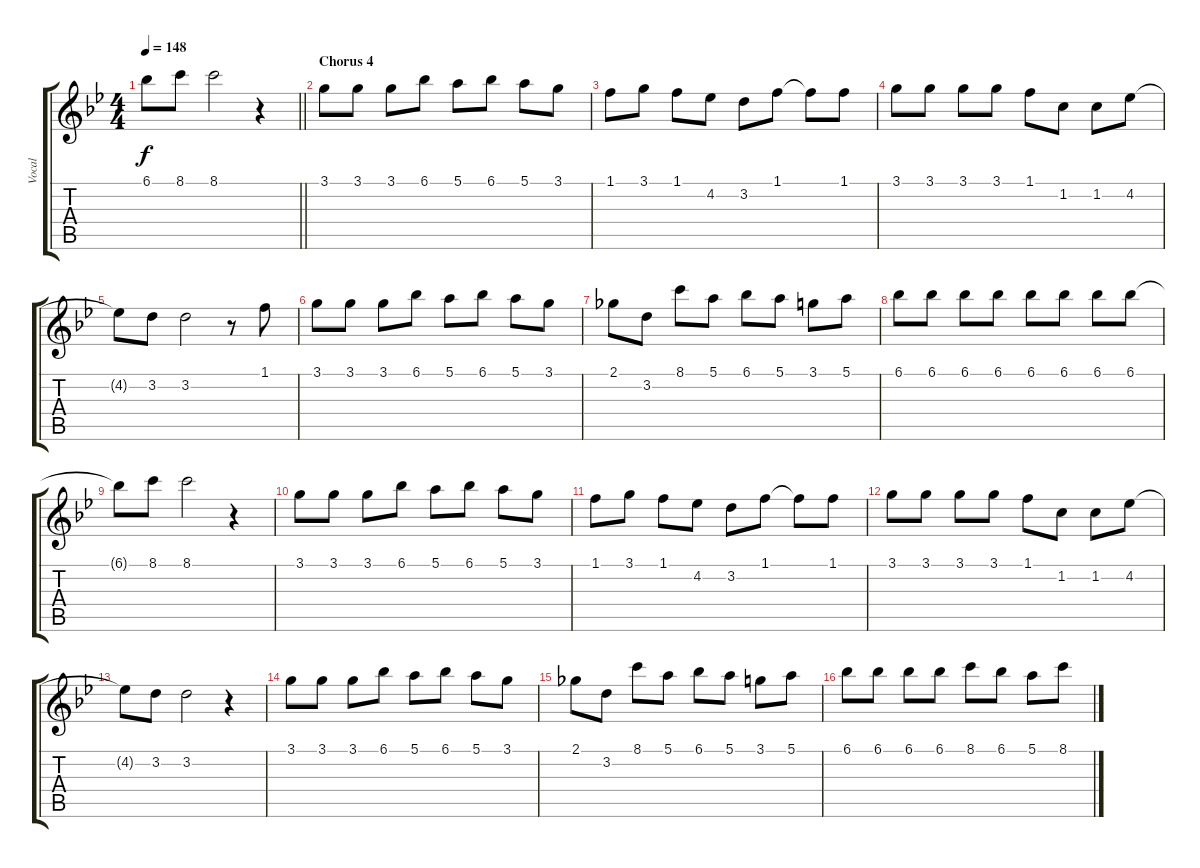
\track ("Vocal" "Vocal") {instrument electricguitarjazz}
\staff {score tabs}
\tuning (E4 B3 G3 D3 A2 E2) {hide}
\ts (4 4)
\tempo 148
\clef g2
\barLineRight lightlight
\ks bb
6.1{t}.8{dy f} 8.1.8 8.1.2 r.4 |
\section ("" "Chorus 4")
3.1.8 3.1.8 3.1.8 6.1.8 5.1.8 6.1.8 5.1.8 3.1.8 |
1.1.8 3.1.8 1.1.8 4.2.8 3.2.8 1.1.8 1.1{t}.8 1.1.8 |
3.1.8 3.1.8 3.1.8 3.1.8 1.1.8 1.2.8 1.2.8 4.2.8 |
4.2{t}.8 3.2.8 3.2.2 r.8 1.1.8 |
3.1.8 3.1.8 3.1.8 6.1.8 5.1.8 6.1.8 5.1.8 3.1.8 |
2.1.8 3.2.8 8.1.8 5.1.8 6.1.8 5.1.8 3.1.8 5.1.8 |
6.1.8 6.1.8 6.1.8 6.1.8 6.1.8 6.1.8 6.1.8 6.1.8 |
6.1{t}.8 8.1.8 8.1.2 r.4 |
3.1.8 3.1.8 3.1.8 6.1.8 5.1.8 6.1.8 5.1.8 3.1.8 |
1.1.8 3.1.8 1.1.8 4.2.8 3.2.8 1.1.8 1.1{t}.8 1.1.8 |
3.1.8 3.1.8 3.1.8 3.1.8 1.1.8 1.2.8 1.2.8 4.2.8 |
4.2{t}.8 3.2.8 3.2.2 r.4 |
3.1.8 3.1.8 3.1.8 6.1.8 5.1.8 6.1.8 5.1.8 3.1.8 |
2.1.8 3.2.8 8.1.8 5.1.8 6.1.8 5.1.8 3.1.8 5.1.8 |
6.1.8 6.1.8 6.1.8 6.1.8 8.1.8 6.1.8 5.1.8 8.1.8
